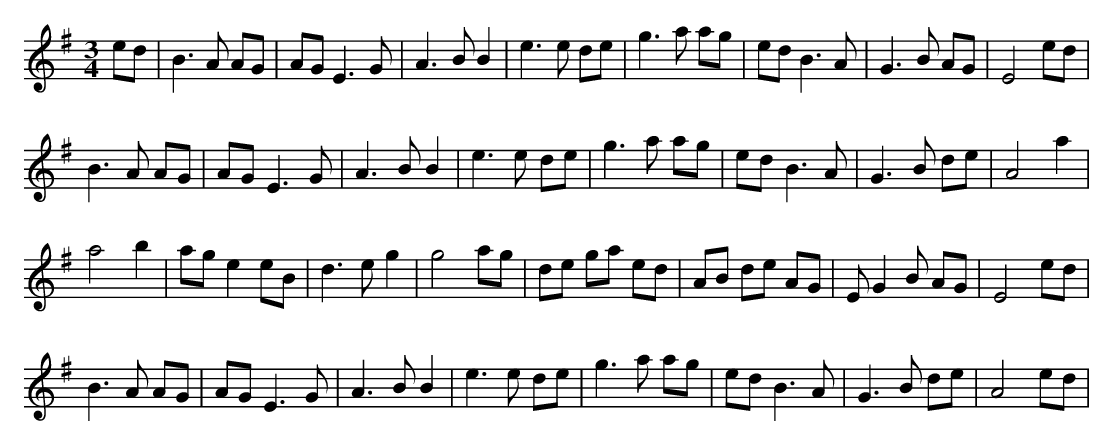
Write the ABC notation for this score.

X:1
M:3/4
K:Emin
ed|B3A AG|AGE3G|A3BB2|e3e de|g3a ag|edB3A|G3B AG|E4ed|
B3A AG|AGE3G|A3BB2|e3e de|g3a ag|edB3A|G3B de|A4a2|
a4b2|age2eB|d3eg2|g4ag|de ga ed|AB de AG|EG2B AG|E4ed|
B3A AG|AGE3G|A3BB2|e3e de|g3a ag|edB3A|G3B de|A4ed|
